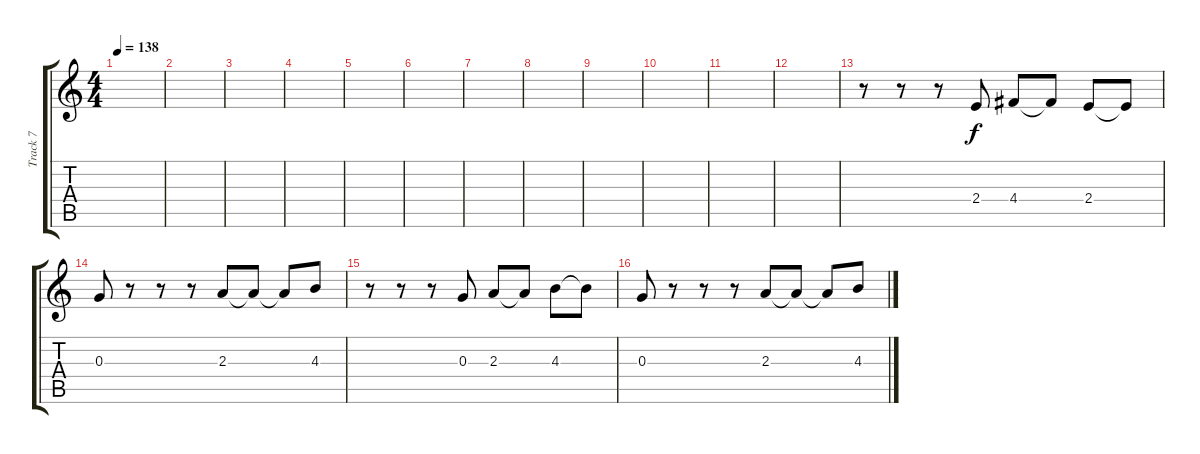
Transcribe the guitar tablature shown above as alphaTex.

\track ("Track 7" "Track 7") {instrument overdrivenguitar}
\staff {score tabs}
\tuning (E4 B3 G3 D3 A2 E2) {hide}
\ts (4 4)
\tempo 138
\clef g2
\ks c
|
|
|
|
|
|
|
|
|
|
|
|
r.8 r.8 r.8 2.4.8 4.4.8 4.4{t}.8 2.4.8 2.4{t}.8 |
0.3.8 r.8 r.8 r.8 2.3.8 2.3{t}.8 2.3{t}.8 4.3.8 |
r.8 r.8 r.8 0.3.8 2.3.8 2.3{t}.8 4.3.8 4.3{t}.8 |
0.3.8 r.8 r.8 r.8 2.3.8 2.3{t}.8 2.3{t}.8 4.3.8
